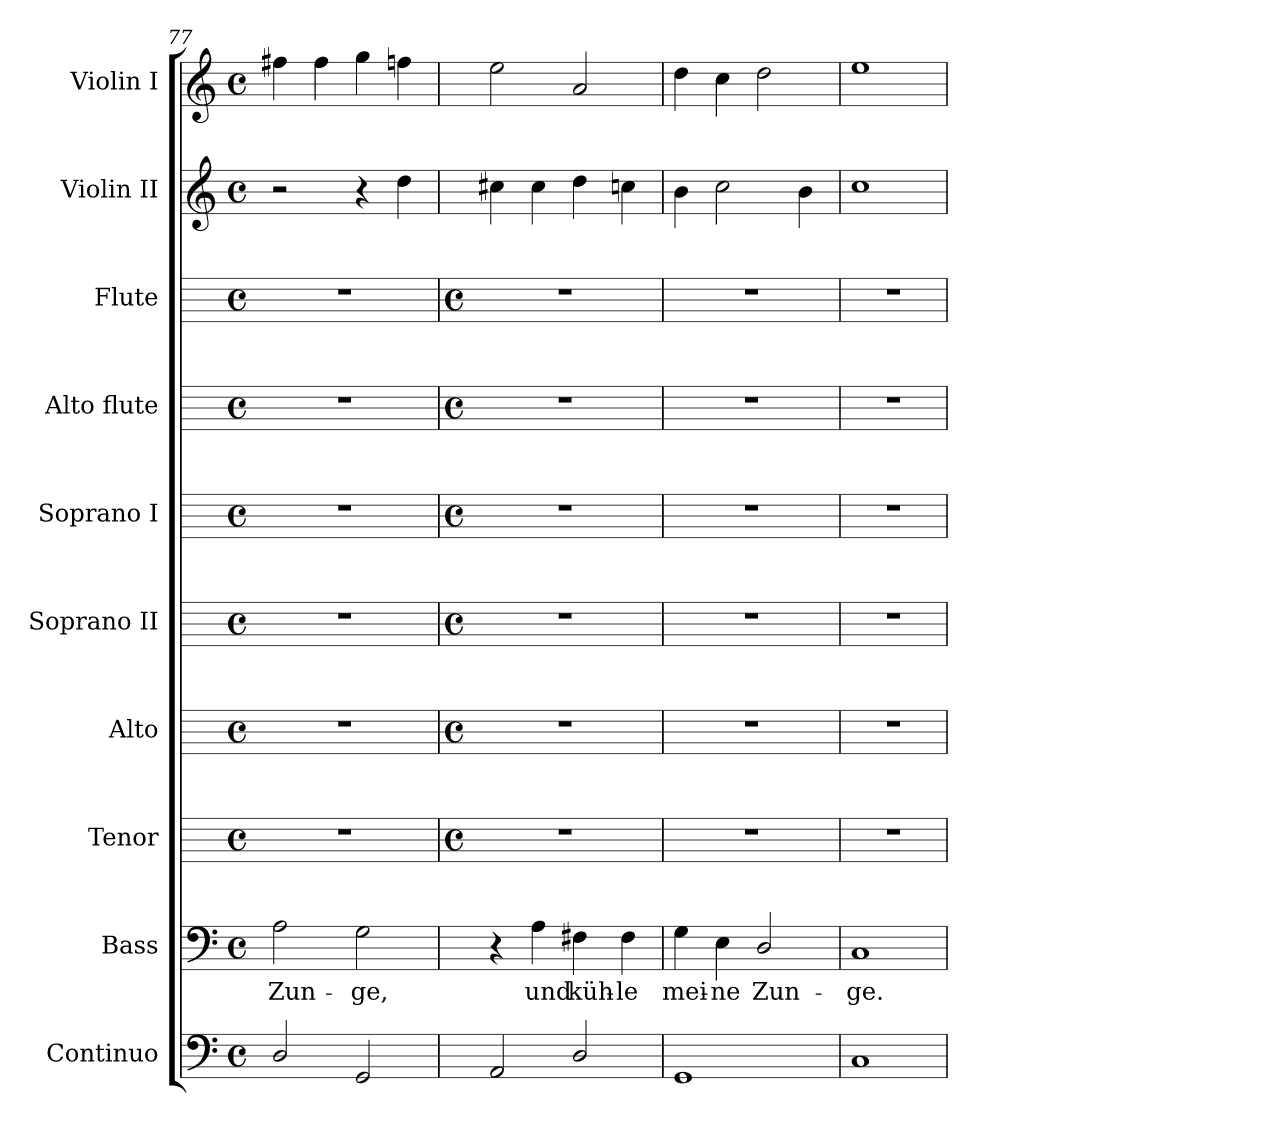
**kern	**kern	**text	**kern	**kern	**kern	**kern	**kern	**kern	**kern	**kern
*part10	*part9	*part9	*part8	*part7	*part6	*part5	*part4	*part3	*part2	*part1
*staff10	*staff9	*staff9	*staff8	*staff7	*staff6	*staff5	*staff4	*staff3	*staff2	*staff1
*I"Continuo	*I"Bass	*	*I"Tenor	*I"Alto	*I"Soprano II	*I"Soprano I	*I"Alto flute	*I"Flute	*I"Violin II	*I"Violin I
*I'Continuo	*I'Bass	*	*I'Tenor	*I'Alto	*I'Soprano II	*I'Soprano I	*I'Alto flute	*I'Flute	*I'Violin II	*I'Violin I
*clefF4	*clefF4	*	*	*	*	*	*	*	*clefG2	*clefG2
*k[]	*k[]	*	*	*	*	*	*	*	*k[]	*k[]
*C:	*C:	*	*	*	*	*	*	*	*C:	*C:
*M4/4	*M4/4	*	*M4/4	*M4/4	*M4/4	*M4/4	*M4/4	*M4/4	*M4/4	*M4/4
*met(c)	*met(c)	*	*met(c)	*met(c)	*met(c)	*met(c)	*met(c)	*met(c)	*met(c)	*met(c)
=77	=77	=77	=77	=77	=77	=77	=77	=77	=77	=77
!	!	!LO:LY:b	!	!	!	!	!	!	!	!
2D/	2A	Zun-	1r	1r	1r	1r	1r	1r	2r	4ff#X
.	.	.	.	.	.	.	.	.	.	4ff#
!	!	!LO:LY:b	!	!	!	!	!	!	!	!
2GG	2G	-ge,	.	.	.	.	.	.	4r	4gg
.	.	.	.	.	.	.	.	.	4dd	4ffn
!!LO:LB:g=z
=78	=78	=78	=78	=78	=78	=78	=78	=78	=78	=78
*	*	*	*M4/4	*M4/4	*M4/4	*M4/4	*M4/4	*M4/4	*	*
*	*	*	*met(c)	*met(c)	*met(c)	*met(c)	*met(c)	*met(c)	*	*
2AA	4r	.	1r	1r	1r	1r	1r	1r	4cc#X	2ee
!	!	!LO:LY:b	!	!	!	!	!	!	!	!
.	4A	und	.	.	.	.	.	.	4cc#	.
!	!	!LO:LY:b	!	!	!	!	!	!	!	!
2D/	4F#X	küh-	.	.	.	.	.	.	4dd	2a
!	!	!LO:LY:b	!	!	!	!	!	!	!	!
.	4F#	-le	.	.	.	.	.	.	4ccn	.
=79	=79	=79	=79	=79	=79	=79	=79	=79	=79	=79
!	!	!LO:LY:b	!	!	!	!	!	!	!	!
1GG	4G	mei-	1r	1r	1r	1r	1r	1r	4b	4dd
!	!	!LO:LY:b	!	!	!	!	!	!	!	!
.	4E	-ne	.	.	.	.	.	.	2cc	4cc
!	!	!LO:LY:b	!	!	!	!	!	!	!	!
.	2D/	Zun-	.	.	.	.	.	.	.	2dd
.	.	.	.	.	.	.	.	.	4b	.
=80	=80	=80	=80	=80	=80	=80	=80	=80	=80	=80
!	!	!LO:LY:b	!	!	!	!	!	!	!	!
1C	1C	-ge.	1r	1r	1r	1r	1r	1r	1cc	1ee
=	=	=	=	=	=	=	=	=	=	=
*-	*-	*-	*-	*-	*-	*-	*-	*-	*-	*-
